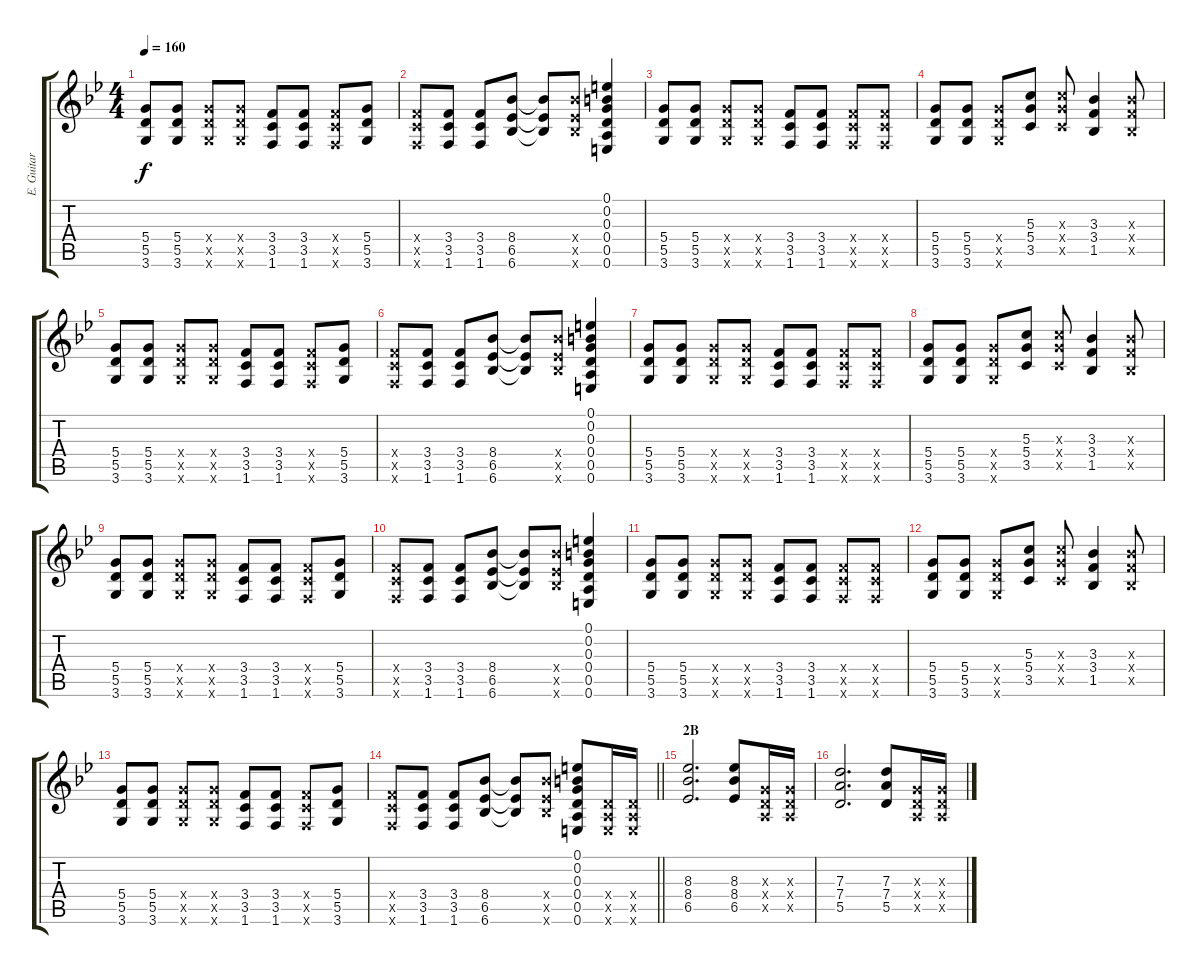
\track ("E. Guitar II" "E. Guitar ") {instrument overdrivenguitar}
\staff {score tabs}
\tuning (E4 B3 G3 D3 A2 E2) {hide}
\ts (4 4)
\tempo 160
\clef g2
\ks bb
(5.4 5.5 3.6).8{dy f} (5.4 5.5 3.6).8 (5.4{x} 5.5{x} 3.6{x}).8 (5.4{x} 5.5{x} 3.6{x}).8 (3.4 3.5 1.6).8 (3.4 3.5 1.6).8 (3.4{x} 3.5{x} 1.6{x}).8 (5.4 5.5 3.6).8 |
(3.4{x} 3.5{x} 1.6{x}).8 (3.4 3.5 1.6).8 (3.4 3.5 1.6).8 (8.4 6.5 6.6).8 (8.4{t} 6.5{t} 6.6{t}).8 (8.4{x} 6.5{x} 6.6{x}).8 (0.1 0.2 0.3 0.4 0.5 0.6).4 |
(5.4 5.5 3.6).8 (5.4 5.5 3.6).8 (5.4{x} 5.5{x} 3.6{x}).8 (5.4{x} 5.5{x} 3.6{x}).8 (3.4 3.5 1.6).8 (3.4 3.5 1.6).8 (3.4{x} 3.5{x} 1.6{x}).8 (3.4{x} 3.5{x} 1.6{x}).8 |
(5.4 5.5 3.6).8 (5.4 5.5 3.6).8 (5.4{x} 5.5{x} 3.6{x}).8 (5.3 5.4 3.5).8 (5.3{x} 5.4{x} 3.5{x}).8 (3.3 3.4 1.5).4 (3.3{x} 3.4{x} 1.5{x}).8 |
(5.4 5.5 3.6).8 (5.4 5.5 3.6).8 (5.4{x} 5.5{x} 3.6{x}).8 (5.4{x} 5.5{x} 3.6{x}).8 (3.4 3.5 1.6).8 (3.4 3.5 1.6).8 (3.4{x} 3.5{x} 1.6{x}).8 (5.4 5.5 3.6).8 |
(3.4{x} 3.5{x} 1.6{x}).8 (3.4 3.5 1.6).8 (3.4 3.5 1.6).8 (8.4 6.5 6.6).8 (8.4{t} 6.5{t} 6.6{t}).8 (8.4{x} 6.5{x} 6.6{x}).8 (0.1 0.2 0.3 0.4 0.5 0.6).4 |
(5.4 5.5 3.6).8 (5.4 5.5 3.6).8 (5.4{x} 5.5{x} 3.6{x}).8 (5.4{x} 5.5{x} 3.6{x}).8 (3.4 3.5 1.6).8 (3.4 3.5 1.6).8 (3.4{x} 3.5{x} 1.6{x}).8 (3.4{x} 3.5{x} 1.6{x}).8 |
(5.4 5.5 3.6).8 (5.4 5.5 3.6).8 (5.4{x} 5.5{x} 3.6{x}).8 (5.3 5.4 3.5).8 (5.3{x} 5.4{x} 3.5{x}).8 (3.3 3.4 1.5).4 (3.3{x} 3.4{x} 1.5{x}).8 |
(5.4 5.5 3.6).8 (5.4 5.5 3.6).8 (5.4{x} 5.5{x} 3.6{x}).8 (5.4{x} 5.5{x} 3.6{x}).8 (3.4 3.5 1.6).8 (3.4 3.5 1.6).8 (3.4{x} 3.5{x} 1.6{x}).8 (5.4 5.5 3.6).8 |
(3.4{x} 3.5{x} 1.6{x}).8 (3.4 3.5 1.6).8 (3.4 3.5 1.6).8 (8.4 6.5 6.6).8 (8.4{t} 6.5{t} 6.6{t}).8 (8.4{x} 6.5{x} 6.6{x}).8 (0.1 0.2 0.3 0.4 0.5 0.6).4 |
(5.4 5.5 3.6).8 (5.4 5.5 3.6).8 (5.4{x} 5.5{x} 3.6{x}).8 (5.4{x} 5.5{x} 3.6{x}).8 (3.4 3.5 1.6).8 (3.4 3.5 1.6).8 (3.4{x} 3.5{x} 1.6{x}).8 (3.4{x} 3.5{x} 1.6{x}).8 |
(5.4 5.5 3.6).8 (5.4 5.5 3.6).8 (5.4{x} 5.5{x} 3.6{x}).8 (5.3 5.4 3.5).8 (5.3{x} 5.4{x} 3.5{x}).8 (3.3 3.4 1.5).4 (3.3{x} 3.4{x} 1.5{x}).8 |
(5.4 5.5 3.6).8 (5.4 5.5 3.6).8 (5.4{x} 5.5{x} 3.6{x}).8 (5.4{x} 5.5{x} 3.6{x}).8 (3.4 3.5 1.6).8 (3.4 3.5 1.6).8 (3.4{x} 3.5{x} 1.6{x}).8 (5.4 5.5 3.6).8 |
\barLineRight lightlight
(3.4{x} 3.5{x} 1.6{x}).8 (3.4 3.5 1.6).8 (3.4 3.5 1.6).8 (8.4 6.5 6.6).8 (8.4{t} 6.5{t} 6.6{t}).8 (8.4{x} 6.5{x} 6.6{x}).8 (0.1 0.2 0.3 0.4 0.5 0.6).8 (0.4{x} 0.5{x} 0.6{x}).16 (0.4{x} 0.5{x} 0.6{x}).16 |
\section ("" "2B")
(8.3 8.4 6.5).2{d} (8.3 8.4 6.5).8 (0.3{x} 0.4{x} 0.5{x}).16 (0.3{x} 0.4{x} 0.5{x}).16 |
(7.3 7.4 5.5).2{d} (7.3 7.4 5.5).8 (0.3{x} 0.4{x} 0.5{x}).16 (0.3{x} 0.4{x} 0.5{x}).16
